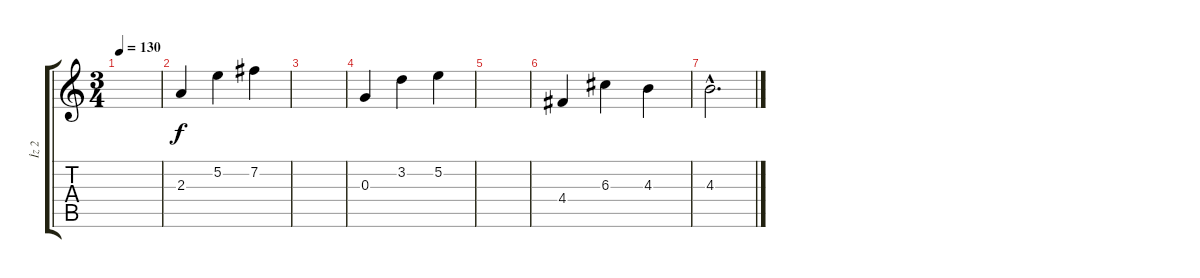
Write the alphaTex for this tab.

\track ("İz 2" "İz 2") {instrument acousticguitarnylon}
\staff {score tabs}
\tuning (E4 B3 G3 D3 A2 E2) {hide}
\ts (3 4)
\tempo 130
\clef g2
\ks c
|
2.3.4 5.2.4 7.2.4 |
|
0.3.4 3.2.4 5.2.4 |
|
4.4.4 6.3.4 4.3.4 |
4.3{hac}.2{d}
